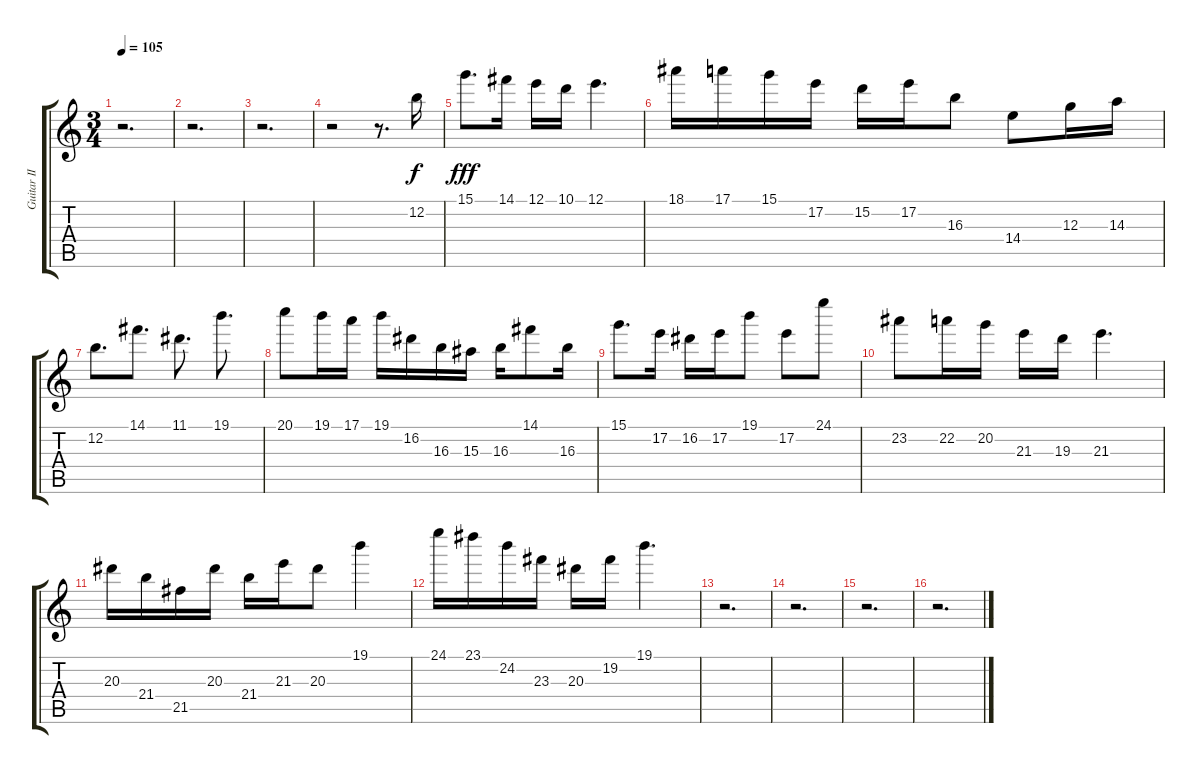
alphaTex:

\track ("Guitar II" "Guitar II") {instrument distortionguitar}
\staff {score tabs}
\tuning (E4 B3 G3 D3 A2 E2) {hide}
\ts (3 4)
\tempo 105
\clef g2
\ks c
r.2{d dy fff} |
r.2{d} |
r.2{d} |
r.2 r.8{d} 12.2.16{dy f} |
15.1.8{d dy fff} 14.1.16 12.1.16 10.1.16 12.1.4{d} |
18.1.16 17.1.16 15.1.16 17.2.16 15.2.16 17.2.16 16.3.8 14.4.8 12.3.16 14.3.16 |
12.2.8{d} 14.1.8{d} 11.1.8{d} 19.1.8{d} |
20.1.8 19.1.16 17.1.16 19.1.16 16.2.16 16.3.16 15.3.16 16.3.16 14.1.8 16.3.16 |
15.1.8{d} 17.2.16 16.2.16 17.2.16 19.1.8 17.2.8 24.1.8 |
23.2.8 22.2.16 20.2.16 21.3.16 19.3.16 21.3.4{d} |
20.3.16 21.4.16 21.5.16 20.3.16 21.4.16 21.3.16 20.3.8 19.1.4 |
24.1.16 23.1.16 24.2.16 23.3.16 20.3.16 19.2.16 19.1.4{d} |
r.2{d} |
r.2{d} |
r.2{d} |
r.2{d}
